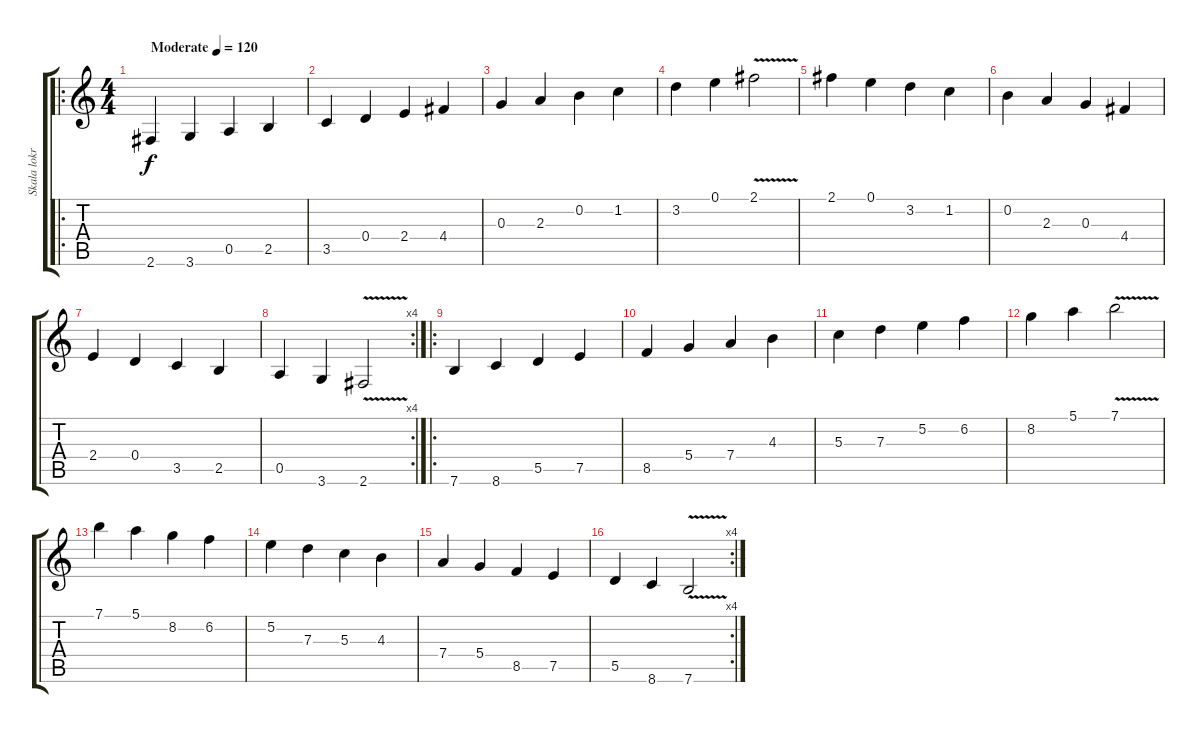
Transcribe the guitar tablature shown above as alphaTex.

\track ("Skala lokrycka" "Skala lokr") {instrument acousticguitarsteel}
\staff {score tabs}
\tuning (E4 B3 G3 D3 A2 E2) {hide}
\ro
\ts (4 4)
\tempo (120 "Moderate")
\clef g2
\ks c
2.6.4{dy f instrument acousticguitarsteel} 3.6.4 0.5.4 2.5.4 |
3.5.4 0.4.4 2.4.4 4.4.4 |
0.3.4 2.3.4 0.2.4 1.2.4 |
3.2.4 0.1.4 2.1{v}.2 |
2.1.4 0.1.4 3.2.4 1.2.4 |
0.2.4 2.3.4 0.3.4 4.4.4 |
2.4.4 0.4.4 3.5.4 2.5.4 |
\rc 4
0.5.4 3.6.4 2.6{v}.2 |
\ro
7.6.4 8.6.4 5.5.4 7.5.4 |
8.5.4 5.4.4 7.4.4 4.3.4 |
5.3.4 7.3.4 5.2.4 6.2.4 |
8.2.4 5.1.4 7.1{v}.2 |
7.1.4 5.1.4 8.2.4 6.2.4 |
5.2.4 7.3.4 5.3.4 4.3.4 |
7.4.4 5.4.4 8.5.4 7.5.4 |
\rc 4
5.5.4 8.6.4 7.6{v}.2
